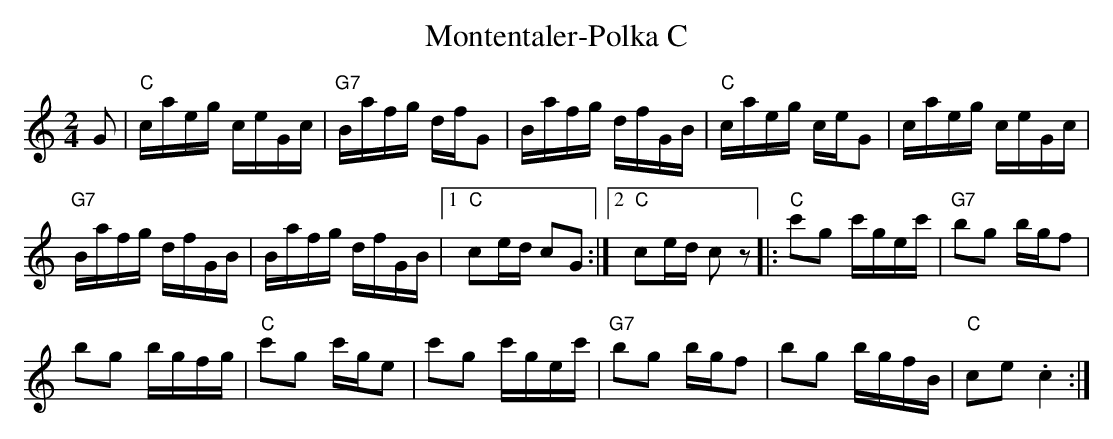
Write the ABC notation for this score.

X:1
T: Montentaler-Polka C
M:2/4
L:1/16
K:C
G2 | "C"caeg ceGc | "G7"Bafg dfG2 | Bafg dfGB | \
     "C"caeg ceG2 | caeg ceGc |
                                "G7"Bafg dfGB | Bafg dfGB |1 "C"c2ed c2G2 :|2 "C"c2ed c2z2 |: \
"C"c'2g2 c'gec' | "G7"b2g2 bgf2 |
                                    b2g2 bgfg | \
"C"c'2g2 c'ge2 | c'2g2 c'gec' | "G7"b2g2 bgf2 | b2g2 bgfB | "C"c2e2 .c4 :|
